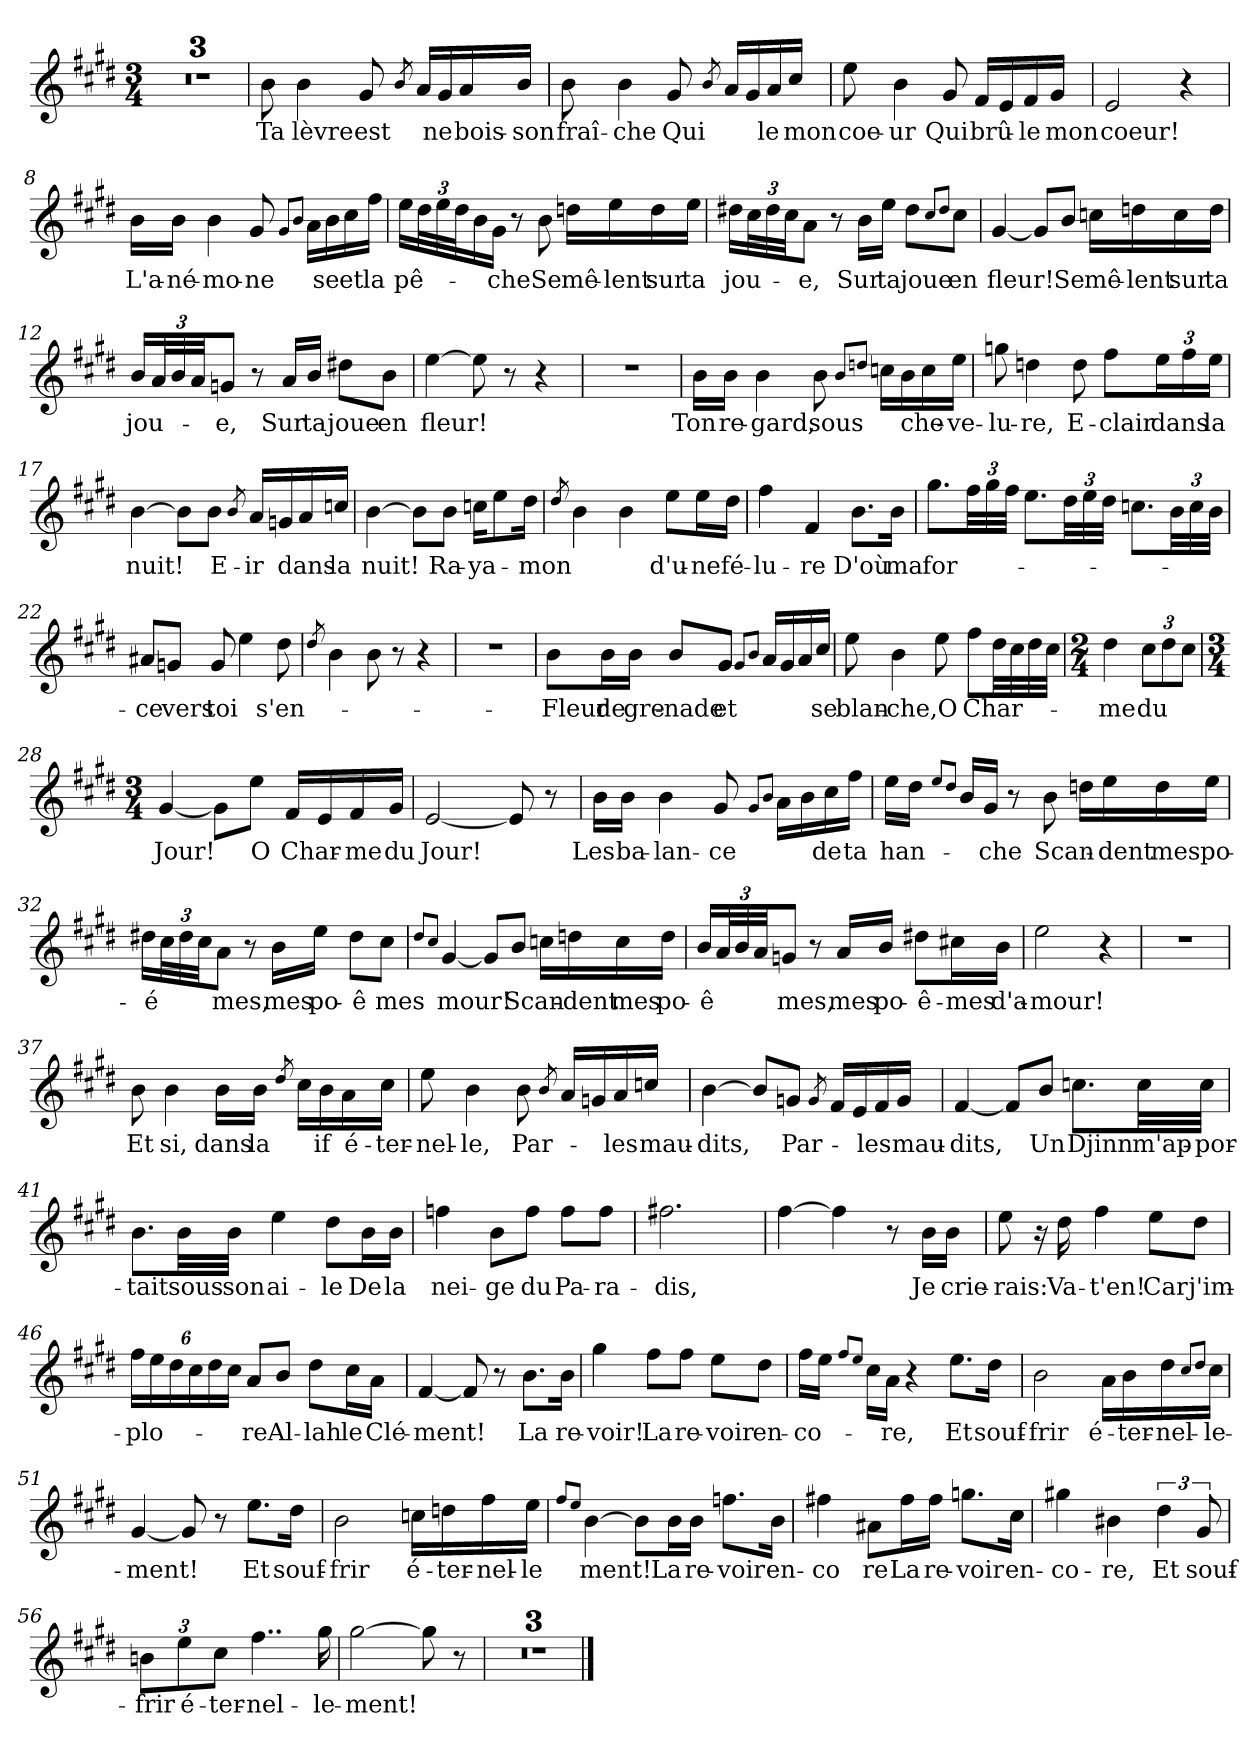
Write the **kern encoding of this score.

**kern	**text
*part1	*part1
*staff1	*staff1
*clefG2	*
*k[f#c#g#d#]	*
*M3/4	*
=1	=1
2.r	.
=2	=2
2.r	.
=3	=3
2.r	.
=4	=4
!	!LO:LY:b
8b\	Ta
!	!LO:LY:b
4b\	lèvre
!	!LO:LY:b
8g#/	est
8qb/	.
16a/LL	.
!	!LO:LY:b
16g#/	-ne
!	!LO:LY:b
16a/	bois-
!	!LO:LY:b
16b/JJ	-son
=5	=5
!	!LO:LY:b
8b\	fraî-
!	!LO:LY:b
4b\	-che
!	!LO:LY:b
8g#/	Qui
8qb/	.
16a/LL	.
16g#/	.
!	!LO:LY:b
16a/	-le
!	!LO:LY:b
16cc#/JJ	mon
=6	=6
!	!LO:LY:b
8ee\	coe-
!	!LO:LY:b
4b\	-ur
!	!LO:LY:b
8g#/	Qui
!	!LO:LY:b
16f#/LL	brû-
16e/	.
!	!LO:LY:b
16f#/	-le
!	!LO:LY:b
16g#/JJ	mon
=7	=7
!	!LO:LY:b
2e/	coeur!
4r	.
!!LO:LB:g=z
=8	=8
!	!LO:LY:b
16b\LL	L'a-
!	!LO:LY:b
16b\JJ	-né-
!	!LO:LY:b
4b\	-mo-
!	!LO:LY:b
8g#/	-ne
8qg#/L	.
8qb/J	.
16a\LL	.
!	!LO:LY:b
16b\	-se
!	!LO:LY:b
16cc#\	et
!	!LO:LY:b
16ff#\JJ	la
=9	=9
!	!LO:LY:b
16ee\LL	pê-
48dd#\L	.
48ee\	.
48dd#\J	.
16b\	.
!	!LO:LY:b
16g#\JJ	-che
8r	.
!	!LO:LY:b
8b\	Se
!	!LO:LY:b
16ddn\LL	mê-
!	!LO:LY:b
16ee\	-lent
!	!LO:LY:b
16dd\	sur
!	!LO:LY:b
16ee\JJ	ta
=10	=10
!	!LO:LY:b
16dd#X\LL	jou-
48cc#\L	.
48dd#\	.
48cc#\JJ	.
!	!LO:LY:b
8a\J	-e,
8r	.
!	!LO:LY:b
16b\LL	Sur
!	!LO:LY:b
16ee\JJ	ta
!	!LO:LY:b
8dd#\L	joue
8qcc#/L	.
8qdd#/J	.
!	!LO:LY:b
8cc#\J	en
=11	=11
!	!LO:LY:b
[4g#/	fleur!
8g#/L]	.
!	!LO:LY:b
8b/J	Se
!	!LO:LY:b
16ccn\LL	mê-
!	!LO:LY:b
16ddn\	-lent
!	!LO:LY:b
16cc\	sur
!	!LO:LY:b
16dd\JJ	ta
!!LO:LB:g=z
=12	=12
!	!LO:LY:b
16b/LL	jou-
48a/L	.
48b/	.
48a/JJ	.
!	!LO:LY:b
8gn/J	-e,
8r	.
!	!LO:LY:b
16a/LL	Sur
!	!LO:LY:b
16b/JJ	ta
!	!LO:LY:b
8dd#X\L	joue
!	!LO:LY:b
8b\J	en
=13	=13
!	!LO:LY:b
[4ee\	fleur!
8ee\]	.
8r	.
4r	.
=14	=14
2.r	.
=15	=15
!	!LO:LY:b
16b\LL	Ton
!	!LO:LY:b
16b\JJ	re-
!	!LO:LY:b
4b\	-gard,
!	!LO:LY:b
8b\	sous
8qb/L	.
8qddn/J	.
16ccn\LL	.
16b\	.
!	!LO:LY:b
16cc\	che-
!	!LO:LY:b
16ee\JJ	-ve-
=16	=16
!	!LO:LY:b
8ggn\	-lu-
!	!LO:LY:b
4ddn\	-re,
!	!LO:LY:b
8dd\	E-
!	!LO:LY:b
8ff#\L	-clair
!	!LO:LY:b
24ee\L	dans
24ff#\	.
!	!LO:LY:b
24ee\JJ	la
!!LO:LB:g=z
=17	=17
!	!LO:LY:b
[4b\	nuit!
8b\L]	.
!	!LO:LY:b
8b\J	E-
8qb/	.
!	!LO:LY:b
16a/LL	ir
16gn/	.
!	!LO:LY:b
16a/	dans
!	!LO:LY:b
16ccn/JJ	la
=18	=18
!	!LO:LY:b
[4b\	nuit!
8b\L]	.
!	!LO:LY:b
8b\J	Ra-
!	!LO:LY:b
16ccn\KL	-ya-
8ee\	.
!	!LO:LY:b
16dd#\Jk	-mon
=19	=19
8qdd#/	.
4b\	.
4b\	.
!	!LO:LY:b
8ee\L	d'u-
!	!LO:LY:b
16ee\L	-ne
!	!LO:LY:b
16dd#\JJ	fé-
=20	=20
!	!LO:LY:b
4ff#\	-lu-
!	!LO:LY:b
4f#/	-re
!	!LO:LY:b
8.b\L	D'où
!	!LO:LY:b
16b\Jk	ma
=21	=21
!	!LO:LY:b
8.gg#\L	for-
48ff#\LL	.
48gg#\	.
48ff#\JJJ	.
8.ee\L	.
48dd#\LL	.
48ee\	.
48dd#\JJJ	.
8.ccn\L	.
48b\LL	.
48cc\	.
48b\JJJ	.
!!LO:LB:g=z
=22	=22
!	!LO:LY:b
8a#X/L	-ce
!	!LO:LY:b
8gn/J	vers
!	!LO:LY:b
8g/	toi
4ee\	.
!	!LO:LY:b
8dd#\	s'en-
=23	=23
8qdd#/	.
4b\	.
8b\	.
8r	.
4r	.
=24	=24
2.r	.
=25	=25
!	!LO:LY:b
8b\L	Fleur
!	!LO:LY:b
16b\L	de
!	!LO:LY:b
16b\JJ	gre-
!	!LO:LY:b
8b/L	-nade
!	!LO:LY:b
8g#/J	et
8qg#/L	.
8qb/J	.
16a/LL	.
16g#/	.
16a/	.
!	!LO:LY:b
16cc#/JJ	-se
=26	=26
!	!LO:LY:b
8ee\	blan-
!	!LO:LY:b
4b\	-che,
!	!LO:LY:b
8ee\	O
!	!LO:LY:b
8ff#\L	Char-
32dd#\LL	.
32cc#\	.
32dd#\	.
32cc#\JJJ	.
=27	=27
*M2/4	*
!	!LO:LY:b
4dd#\	-me
!	!LO:LY:b
12cc#\L	du
12dd#\	.
12cc#\J	.
!!LO:LB:g=z
=28	=28
*M3/4	*
!	!LO:LY:b
[4g#/	Jour!
8g#\L]	.
!	!LO:LY:b
8ee\J	O
!	!LO:LY:b
16f#/LL	Char-
16e/	.
!	!LO:LY:b
16f#/	-me
!	!LO:LY:b
16g#/JJ	du
=29	=29
!	!LO:LY:b
[2e/	Jour!
8e/]	.
8r	.
=30	=30
!	!LO:LY:b
16b\LL	Les
!	!LO:LY:b
16b\JJ	ba-
!	!LO:LY:b
4b\	-lan-
!	!LO:LY:b
8g#/	-ce
8qg#/L	.
8qb/J	.
16a\LL	.
16b\	.
!	!LO:LY:b
16cc#\	de
!	!LO:LY:b
16ff#\JJ	ta
=31	=31
!	!LO:LY:b
16ee\LL	han-
16dd#\JJ	.
8qee/L	.
8qdd#/J	.
16b/LL	.
!	!LO:LY:b
16g#/JJ	-che
8r	.
!	!LO:LY:b
8b\	Scan-
16ddn\LL	.
!	!LO:LY:b
16ee\	-dent
!	!LO:LY:b
16dd\	mes
!	!LO:LY:b
16ee\JJ	po-
!!LO:LB:g=z
=32	=32
!	!LO:LY:b
16dd#X\LL	é
48cc#\L	.
48dd#\	.
48cc#\JJ	.
!	!LO:LY:b
8a\J	-mes,
8r	.
!	!LO:LY:b
16b\LL	mes
!	!LO:LY:b
16ee\JJ	po-
!	!LO:LY:b
8dd#\L	ê
!	!LO:LY:b
8cc#\J	-mes
=33	=33
8qdd#/L	.
8qcc#/J	.
!	!LO:LY:b
[4g#/	-mour!
8g#/L]	.
!	!LO:LY:b
8b/J	Scan-
16ccn\LL	.
!	!LO:LY:b
16ddn\	-dent
!	!LO:LY:b
16cc\	mes
!	!LO:LY:b
16dd\JJ	po-
=34	=34
!	!LO:LY:b
16b/LL	ê
48a/L	.
48b/	.
48a/JJ	.
!	!LO:LY:b
8gn/J	-mes,
8r	.
!	!LO:LY:b
16a/LL	mes
!	!LO:LY:b
16b/JJ	po-
!	!LO:LY:b
8dd#X\L	-ê-
!	!LO:LY:b
16cc#X\L	-mes
!	!LO:LY:b
16b\JJ	d'a-
=35	=35
!	!LO:LY:b
2ee\	-mour!
4r	.
=36	=36
2.r	.
!!LO:LB:g=z
=37	=37
!	!LO:LY:b
8b\	Et
!	!LO:LY:b
4b\	si,
!	!LO:LY:b
16b\LL	dans
!	!LO:LY:b
16b\JJ	la
8qdd#/	.
16cc#\LL	.
!	!LO:LY:b
16b\	-if
!	!LO:LY:b
16a\	é-
!	!LO:LY:b
16cc#\JJ	-ter-
=38	=38
!	!LO:LY:b
8ee\	-nel-
!	!LO:LY:b
4b\	-le,
!	!LO:LY:b
8b\	Par-
8qb/	.
16a/LL	.
16gn/	.
!	!LO:LY:b
16a/	-les
!	!LO:LY:b
16ccn/JJ	mau-
=39	=39
!	!LO:LY:b
[4b\	-dits,
8b/L]	.
!	!LO:LY:b
8gn/J	Par-
8qg/	.
16f#/LL	.
16e/	.
!	!LO:LY:b
16f#/	-les
!	!LO:LY:b
16g/JJ	mau-
=40	=40
!	!LO:LY:b
[4f#/	-dits,
8f#/L]	.
!	!LO:LY:b
8b/J	Un
!	!LO:LY:b
8.ccn\L	Djinn
!	!LO:LY:b
32cc\LL	m'ap-
!	!LO:LY:b
32cc\JJJ	-por-
!!LO:LB:g=z
=41	=41
!	!LO:LY:b
8.b\L	-tait
!	!LO:LY:b
32b\LL	sous
!	!LO:LY:b
32b\JJJ	son
!	!LO:LY:b
4ee\	ai-
!	!LO:LY:b
8dd#\L	-le
!	!LO:LY:b
16b\L	De
!	!LO:LY:b
16b\JJ	la
=42	=42
!	!LO:LY:b
4ffn\	nei-
!	!LO:LY:b
8b\L	-ge
!	!LO:LY:b
8ff\J	du
!	!LO:LY:b
8ff\L	Pa-
!	!LO:LY:b
8ff\J	-ra-
=43	=43
!	!LO:LY:b
2.ff#X\	-dis,
=44	=44
[4ff#\	.
4ff#\]	.
8r	.
!	!LO:LY:b
16b\LL	Je
!	!LO:LY:b
16b\JJ	crie-
=45	=45
!	!LO:LY:b
8ee\	-rais:
16r	.
!	!LO:LY:b
16dd#\	Va-
!	!LO:LY:b
4ff#\	-t'en!
!	!LO:LY:b
8ee\L	Car
!	!LO:LY:b
8dd#\J	j'im-
=46	=46
!	!LO:LY:b
24ff#\LL	-plo-
24ee\	.
24dd#\	.
24cc#\	.
24dd#\	.
24cc#\JJ	.
!	!LO:LY:b
8a/L	-re
!	!LO:LY:b
8b/J	Al-
!	!LO:LY:b
8dd#\L	-lah
!	!LO:LY:b
16cc#\L	le
!	!LO:LY:b
16a\JJ	Clé-
!!LO:PB:g=z
=47	=47
!	!LO:LY:b
[4f#/	-ment!
8f#/]	.
8r	.
!	!LO:LY:b
8.b\L	La
!	!LO:LY:b
16b\Jk	re-
=48	=48
!	!LO:LY:b
4gg#\	-voir!
!	!LO:LY:b
8ff#\L	La
!	!LO:LY:b
8ff#\J	re-
!	!LO:LY:b
8ee\L	-voir
!	!LO:LY:b
8dd#\J	en-
=49	=49
!	!LO:LY:b
16ff#\LL	-co-
16ee\JJ	.
8qff#/L	.
8qee/J	.
16cc#\LL	.
!	!LO:LY:b
16a\JJ	-re,
4r	.
!	!LO:LY:b
8.ee\L	Et
!	!LO:LY:b
16dd#\Jk	souf-
=50	=50
!	!LO:LY:b
2b\	-frir
!	!LO:LY:b
16a\LL	é-
!	!LO:LY:b
16b\	-ter-
!	!LO:LY:b
16dd#\	-nel-
8qcc#/L	.
8qdd#/J	.
!	!LO:LY:b
16cc#\JJ	-le-
=51	=51
!	!LO:LY:b
[4g#/	-ment!
8g#/]	.
8r	.
!	!LO:LY:b
8.ee\L	Et
!	!LO:LY:b
16dd#\Jk	souf-
=52	=52
!	!LO:LY:b
2b\	-frir
!	!LO:LY:b
16ccn\LL	é-
!	!LO:LY:b
16ddn\	-ter-
!	!LO:LY:b
16ff#\	-nel-
!	!LO:LY:b
16ee\JJ	-le
!!LO:LB:g=z
=53	=53
8qff#/L	.
8qee/J	.
!	!LO:LY:b
[4b\	-ment!
8b\L]	.
!	!LO:LY:b
16b\L	La
!	!LO:LY:b
16b\JJ	re-
!	!LO:LY:b
8.ffn\L	-voir
!	!LO:LY:b
16b\Jk	en-
=54	=54
!	!LO:LY:b
4ff#X\	co
!	!LO:LY:b
8a#X\L	-re
!	!LO:LY:b
16ff#\L	La
!	!LO:LY:b
16ff#\JJ	re-
!	!LO:LY:b
8.ggn\L	-voir
!	!LO:LY:b
16cc#\Jk	en-
=55	=55
!	!LO:LY:b
4gg#X\	-co-
!	!LO:LY:b
4b#X\	-re,
!	!LO:LY:b
6dd#\	Et
!	!LO:LY:b
12g#/	souf-
=56	=56
!	!LO:LY:b
12bn\L	-frir
!	!LO:LY:b
12ee\	é-
!	!LO:LY:b
12cc#\J	-ter-
!	!LO:LY:b
4..ff#\	-nel-
!	!LO:LY:b
16gg#\	-le-
=57	=57
!	!LO:LY:b
[2gg#\	-ment!
8gg#\]	.
8r	.
=58	=58
2.r	.
=59	=59
2.r	.
=60	=60
2.r	.
==	==
*-	*-
